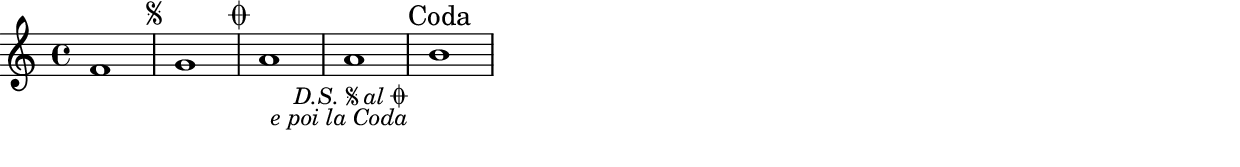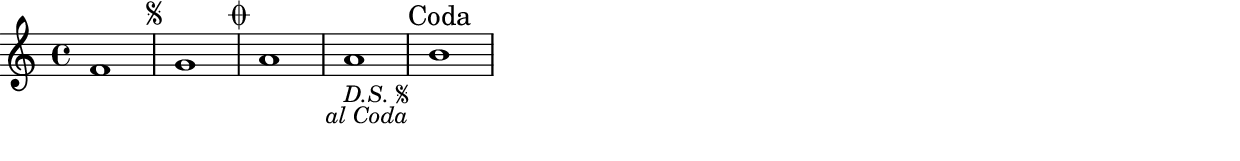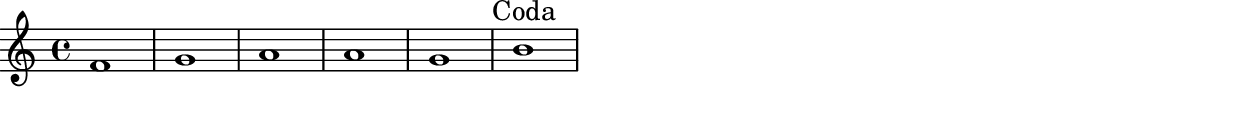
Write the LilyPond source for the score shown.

%% Generated by lilypond-book
%% Options: [exampleindent=10.16\mm,indent=0\mm,line-width=160\mm,paper-height=845.047\pt,paper-width=597.508\pt,papersize='(cons (* 597.508 pt) (* 845.047 pt))]
\include "lilypond-book-preamble.ly"


% ****************************************************************
% Start cut-&-pastable-section
% ****************************************************************

#(ly:set-option 'eps-box-padding 3.000000)



\paper {
  #(set-paper-size '(cons (* 597.508 pt) (* 845.047 pt)))
  indent = 0\mm
  line-width = 160\mm
  % offset the left padding, also add 1mm as lilypond creates cropped
  % images with a little space on the right
  line-width = #(- line-width (* mm  3.000000) (* mm 1))
}

\layout {
  
}




% ****************************************************************
% ly snippet:
% ****************************************************************
\sourcefilename "/lilypond-2.25.21/input/regression/repeat-ds-al-coda.ly"
\sourcefileline 0
\version "2.23.6"

#(ly:set-option 'warning-as-error #t)

\header {
  texidoc="This tests @emph{D.S. al Coda} form and how it unfolds."
}

piece = \new Voice \fixed c' {
  f1
  \repeat segno 2 {
    g1
    \alternative {
      { a1 | 1 }
      <>
    }
  }
  \sectionLabel "Coda"
  b1
}

\new Score {
  \new Staff \with { instrumentName = "default" } \piece
}

\new Score \with {
  dalSegnoTextFormatter = #format-dal-segno-text-brief
} {
  \new Staff \with { instrumentName = "brief" } \piece
}

\new Score {
  \new Staff \with { instrumentName = "unfolded" } \unfoldRepeats \piece
}



% ****************************************************************
% end ly snippet
% ****************************************************************
